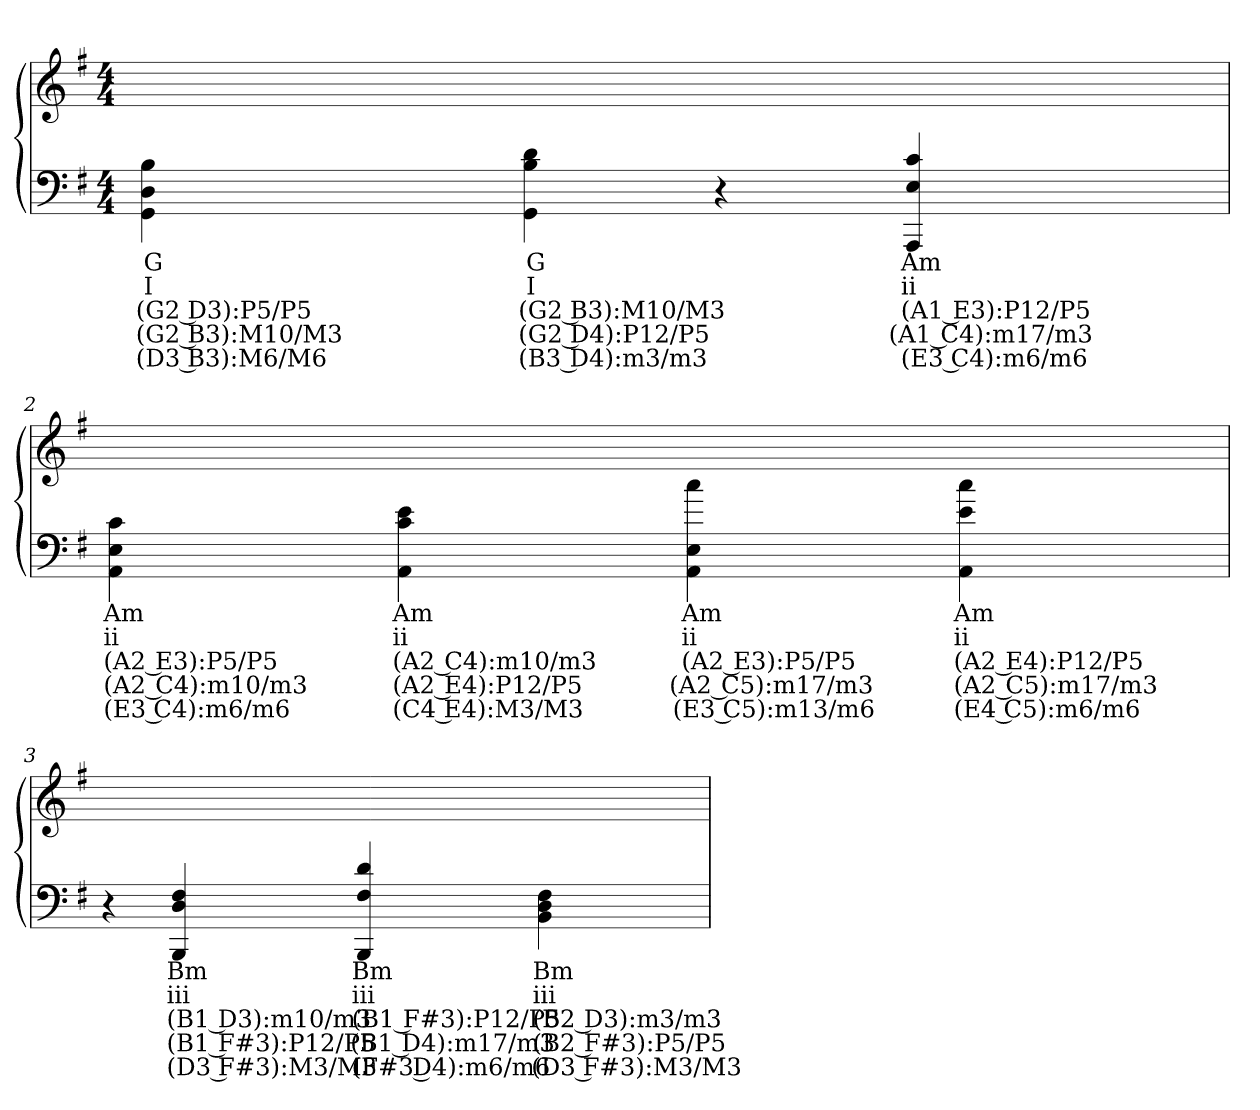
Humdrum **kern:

**kern	**text	**text	**text	**text	**text	**kern
*part2	*part2	*part2	*part2	*part2	*part2	*part1
*staff2	*staff2	*staff2	*staff2	*staff2	*staff2	*staff1
*clefF4	*	*	*	*	*	*clefG2
*k[f#]	*	*	*	*	*	*k[f#]
*G:	*	*	*	*	*	*G:
*M4/4	*	*	*	*	*	*M4/4
*MM60	*	*	*	*	*	*MM60
=1	=1	=1	=1	=1	=1	=1
4GG 4D 4B	G	I	(G2 D3):P5/P5	(G2 B3):M10/M3	(D3 B3):M6/M6	1ryy
4GG 4B 4d	G	I	(G2 B3):M10/M3	(G2 D4):P12/P5	(B3 D4):m3/m3	.
4r	.	.	.	.	.	.
4AAA 4E 4c	Am	ii	(A1 E3):P12/P5	(A1 C4):m17/m3	(E3 C4):m6/m6	.
=2	=2	=2	=2	=2	=2	=2
4AA 4E 4c	Am	ii	(A2 E3):P5/P5	(A2 C4):m10/m3	(E3 C4):m6/m6	1ryy
4AA 4c 4e	Am	ii	(A2 C4):m10/m3	(A2 E4):P12/P5	(C4 E4):M3/M3	.
4AA 4E 4cc	Am	ii	(A2 E3):P5/P5	(A2 C5):m17/m3	(E3 C5):m13/m6	.
4AA 4e 4cc	Am	ii	(A2 E4):P12/P5	(A2 C5):m17/m3	(E4 C5):m6/m6	.
=3	=3	=3	=3	=3	=3	=3
4r	.	.	.	.	.	1ryy
4BBB 4D 4F#	Bm	iii	(B1 D3):m10/m3	(B1 F#3):P12/P5	(D3 F#3):M3/M3	.
4BBB 4F# 4d	Bm	iii	(B1 F#3):P12/P5	(B1 D4):m17/m3	(F#3 D4):m6/m6	.
4BB 4D 4F#	Bm	iii	(B2 D3):m3/m3	(B2 F#3):P5/P5	(D3 F#3):M3/M3	.
=	=	=	=	=	=	=
*-	*-	*-	*-	*-	*-	*-
